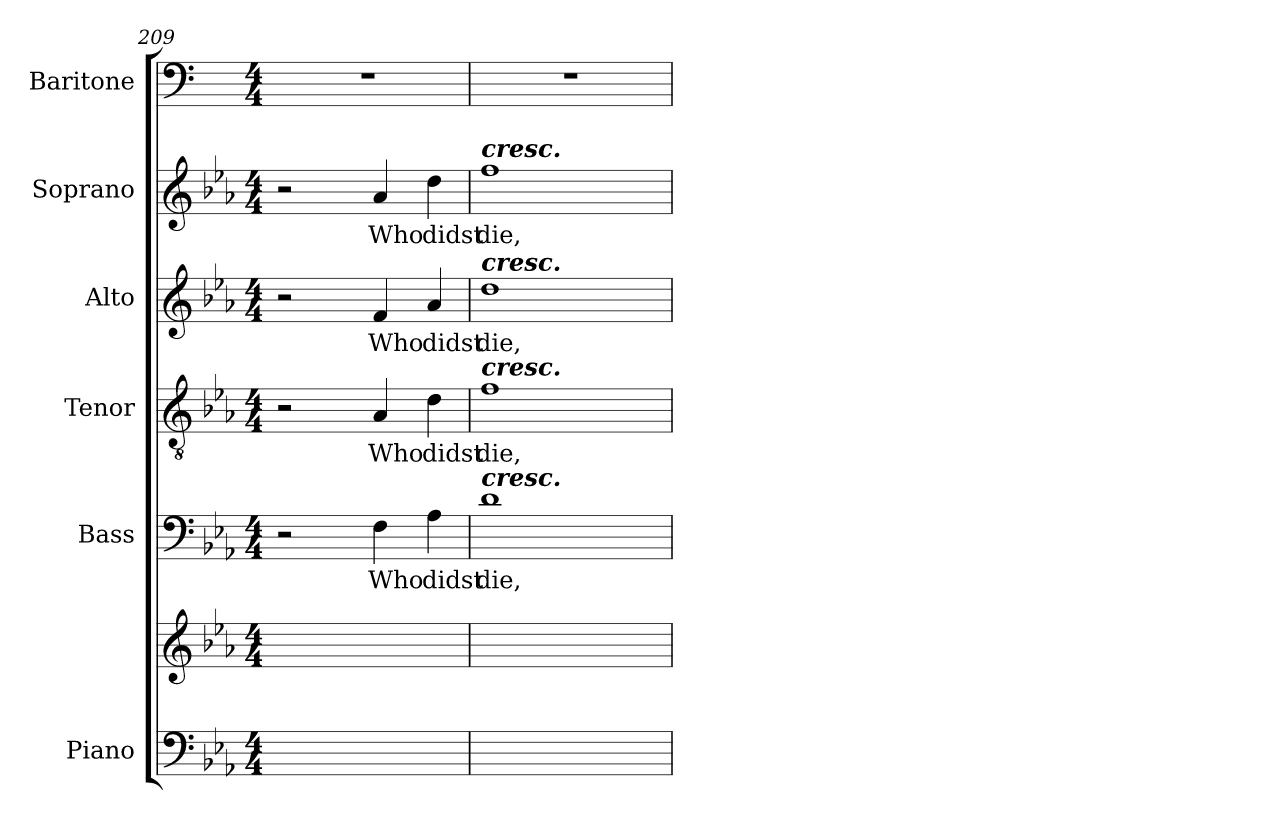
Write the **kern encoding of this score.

**kern	**kern	**kern	**text	**kern	**text	**kern	**text	**kern	**text	**kern
*part6	*part6	*part5	*part5	*part4	*part4	*part3	*part3	*part2	*part2	*part1
*staff7	*staff6	*staff5	*staff5	*staff4	*staff4	*staff3	*staff3	*staff2	*staff2	*staff1
*I"Piano	*	*I"Bass	*	*I"Tenor	*	*I"Alto	*	*I"Soprano	*	*I"Baritone
*	*	*I'B	*	*I'T	*	*I'A	*	*I'S	*	*
*clefF4	*clefG2	*clefF4	*	*clefGv2	*	*clefG2	*	*clefG2	*	*clefF4
*k[b-e-a-]	*k[b-e-a-]	*k[b-e-a-]	*	*k[b-e-a-]	*	*k[b-e-a-]	*	*k[b-e-a-]	*	*k[]
*E-:	*E-:	*E-:	*	*E-:	*	*E-:	*	*E-:	*	*C:
*M4/4	*M4/4	*M4/4	*	*M4/4	*	*M4/4	*	*M4/4	*	*M4/4
=209	=209	=209	=209	=209	=209	=209	=209	=209	=209	=209
*	*^	*	*	*	*	*	*	*	*	*
4ryy	4ryy	1ryy	2r	.	2r	.	2r	.	2r	.	1r
8ryy	8ryy	.	.	.	.	.	.	.	.	.	.
8ryy	8ryy	.	.	.	.	.	.	.	.	.	.
!	!	!	!	!LO:LY:b	!	!LO:LY:b	!	!LO:LY:b	!	!LO:LY:b	!
8ryy	8ryy	.	4F	Who	4A-	Who	4f	Who	4a-	Who	.
8ryy	8ryy	.	.	.	.	.	.	.	.	.	.
!	!	!	!	!LO:LY:b	!	!LO:LY:b	!	!LO:LY:b	!	!LO:LY:b	!
4ryy	4ryy	.	4A-	didst	4d	didst	4a-	didst	4dd	didst	.
=210	=210	=210	=210	=210	=210	=210	=210	=210	=210	=210	=210
!	!	!	!	!	!	!	!	!	!LO:TX:a:Bi:t=cresc.	!	!
!	!	!	!	!	!	!	!LO:TX:a:Bi:t=cresc.	!	!	!	!
!	!	!	!	!	!LO:TX:a:Bi:t=cresc.	!	!	!	!	!	!
!	!	!	!LO:TX:a:Bi:t=cresc.	!	!	!	!	!	!	!	!
!	!	!	!	!LO:LY:b	!	!LO:LY:b	!	!LO:LY:b	!	!LO:LY:b	!
4ryy	4ryy	1ryy	1d	die,	1f	die,	1dd	die,	1ff	die,	1r
8ryy	8ryy	.	.	.	.	.	.	.	.	.	.
8ryy	8ryy	.	.	.	.	.	.	.	.	.	.
8ryy	8ryy	.	.	.	.	.	.	.	.	.	.
8ryy	8ryy	.	.	.	.	.	.	.	.	.	.
4ryy	4ryy	.	.	.	.	.	.	.	.	.	.
*	*v	*v	*	*	*	*	*	*	*	*	*
=	=	=	=	=	=	=	=	=	=	=
*-	*-	*-	*-	*-	*-	*-	*-	*-	*-	*-
